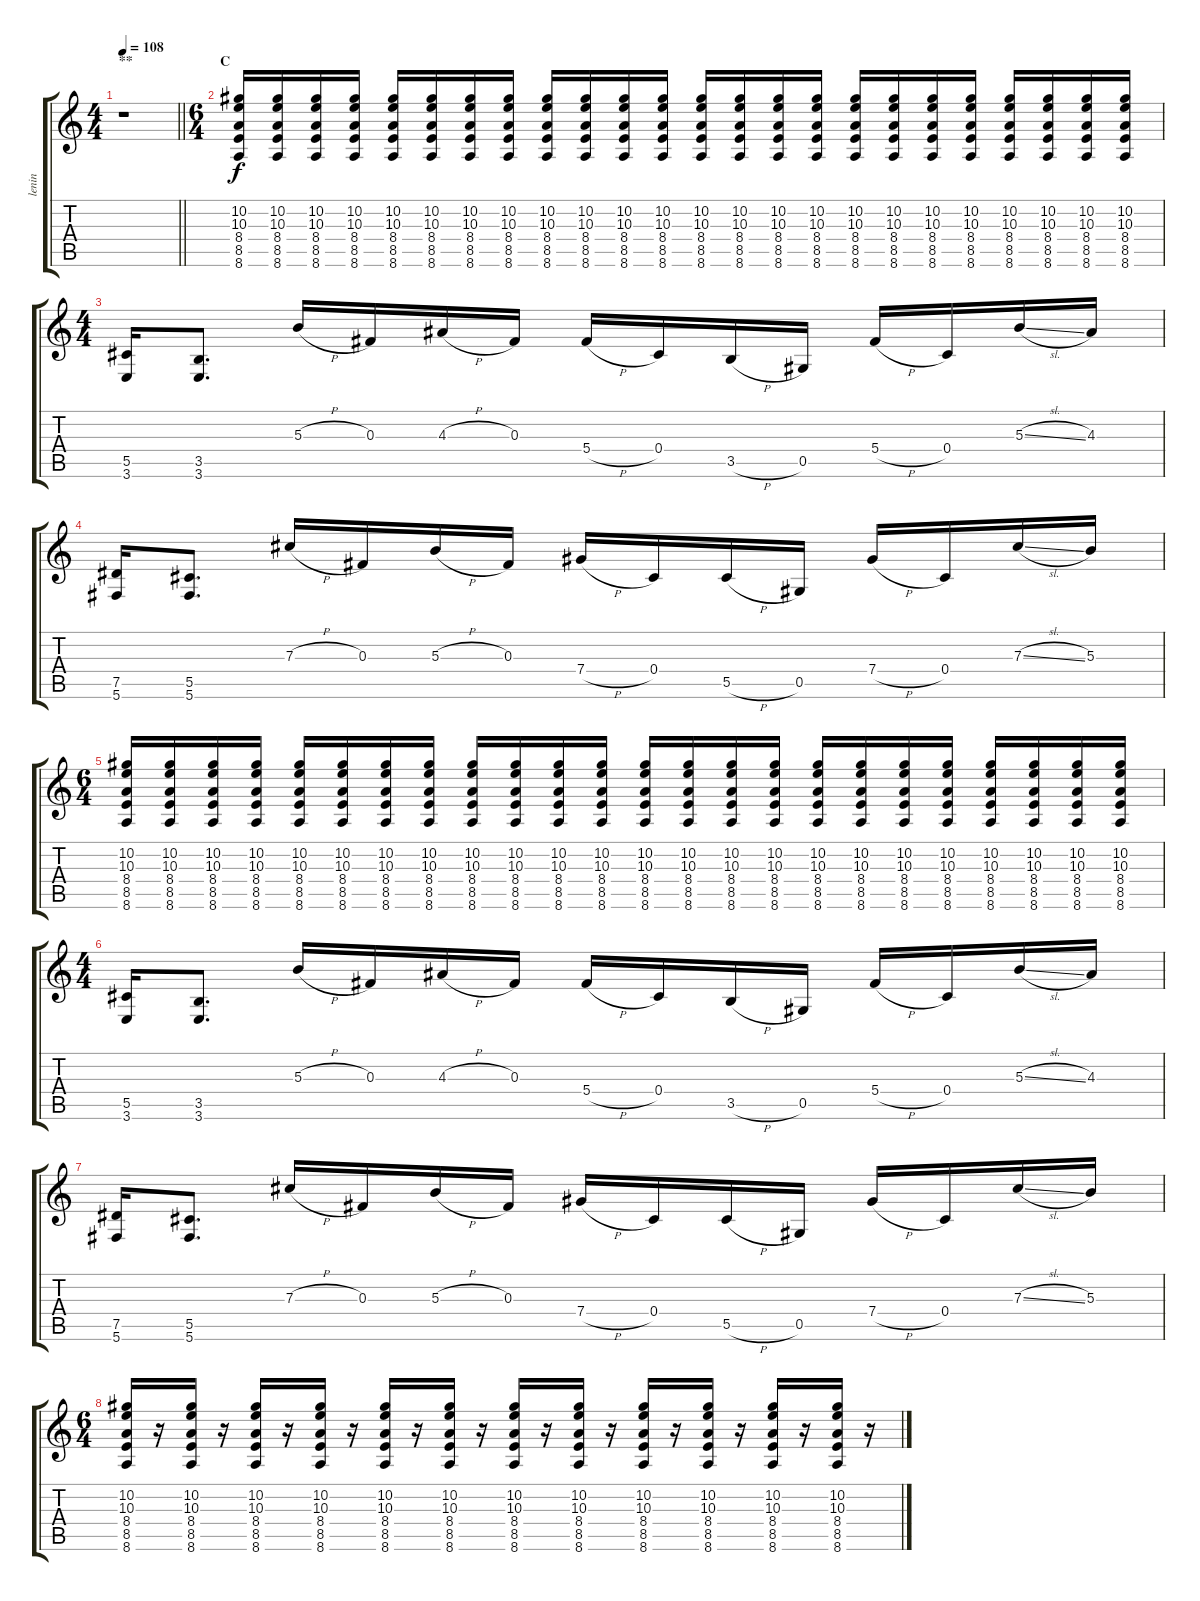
\track ("lenin" "lenin") {instrument distortionguitar}
\staff {score tabs}
\tuning (Eb4 Bb3 Gb3 Db3 Ab2 Db2) {hide}
\ts (4 4)
\section ("" "**")
\tempo 108
\clef g2
\barLineRight lightlight
\ks c
r.1{dy f} |
\ts (6 4)
\section ("" "C")
(10.2 10.3 8.4 8.5 8.6).16 (10.2 10.3 8.4 8.5 8.6).16 (10.2 10.3 8.4 8.5 8.6).16 (10.2 10.3 8.4 8.5 8.6).16 (10.2 10.3 8.4 8.5 8.6).16 (10.2 10.3 8.4 8.5 8.6).16 (10.2 10.3 8.4 8.5 8.6).16 (10.2 10.3 8.4 8.5 8.6).16 (10.2 10.3 8.4 8.5 8.6).16 (10.2 10.3 8.4 8.5 8.6).16 (10.2 10.3 8.4 8.5 8.6).16 (10.2 10.3 8.4 8.5 8.6).16 (10.2 10.3 8.4 8.5 8.6).16 (10.2 10.3 8.4 8.5 8.6).16 (10.2 10.3 8.4 8.5 8.6).16 (10.2 10.3 8.4 8.5 8.6).16 (10.2 10.3 8.4 8.5 8.6).16 (10.2 10.3 8.4 8.5 8.6).16 (10.2 10.3 8.4 8.5 8.6).16 (10.2 10.3 8.4 8.5 8.6).16 (10.2 10.3 8.4 8.5 8.6).16 (10.2 10.3 8.4 8.5 8.6).16 (10.2 10.3 8.4 8.5 8.6).16 (10.2 10.3 8.4 8.5 8.6).16 |
\ts (4 4)
(5.5 3.6).16 (3.5 3.6).8{d} 5.3{h}.16 0.3.16 4.3{h}.16 0.3.16 5.4{h}.16 0.4.16 3.5{h}.16 0.5.16 5.4{h}.16 0.4.16 5.3{sl}.16 4.3.16 |
(7.5 5.6).16 (5.5 5.6).8{d} 7.3{h}.16 0.3.16 5.3{h}.16 0.3.16 7.4{h}.16 0.4.16 5.5{h}.16 0.5.16 7.4{h}.16 0.4.16 7.3{sl}.16 5.3.16 |
\ts (6 4)
(10.2 10.3 8.4 8.5 8.6).16 (10.2 10.3 8.4 8.5 8.6).16 (10.2 10.3 8.4 8.5 8.6).16 (10.2 10.3 8.4 8.5 8.6).16 (10.2 10.3 8.4 8.5 8.6).16 (10.2 10.3 8.4 8.5 8.6).16 (10.2 10.3 8.4 8.5 8.6).16 (10.2 10.3 8.4 8.5 8.6).16 (10.2 10.3 8.4 8.5 8.6).16 (10.2 10.3 8.4 8.5 8.6).16 (10.2 10.3 8.4 8.5 8.6).16 (10.2 10.3 8.4 8.5 8.6).16 (10.2 10.3 8.4 8.5 8.6).16 (10.2 10.3 8.4 8.5 8.6).16 (10.2 10.3 8.4 8.5 8.6).16 (10.2 10.3 8.4 8.5 8.6).16 (10.2 10.3 8.4 8.5 8.6).16 (10.2 10.3 8.4 8.5 8.6).16 (10.2 10.3 8.4 8.5 8.6).16 (10.2 10.3 8.4 8.5 8.6).16 (10.2 10.3 8.4 8.5 8.6).16 (10.2 10.3 8.4 8.5 8.6).16 (10.2 10.3 8.4 8.5 8.6).16 (10.2 10.3 8.4 8.5 8.6).16 |
\ts (4 4)
(5.5 3.6).16 (3.5 3.6).8{d} 5.3{h}.16 0.3.16 4.3{h}.16 0.3.16 5.4{h}.16 0.4.16 3.5{h}.16 0.5.16 5.4{h}.16 0.4.16 5.3{sl}.16 4.3.16 |
(7.5 5.6).16 (5.5 5.6).8{d} 7.3{h}.16 0.3.16 5.3{h}.16 0.3.16 7.4{h}.16 0.4.16 5.5{h}.16 0.5.16 7.4{h}.16 0.4.16 7.3{sl}.16 5.3.16 |
\ts (6 4)
(10.2 10.3 8.4 8.5 8.6).16 r.16 (10.2 10.3 8.4 8.5 8.6).16 r.16 (10.2 10.3 8.4 8.5 8.6).16 r.16 (10.2 10.3 8.4 8.5 8.6).16 r.16 (10.2 10.3 8.4 8.5 8.6).16 r.16 (10.2 10.3 8.4 8.5 8.6).16 r.16 (10.2 10.3 8.4 8.5 8.6).16 r.16 (10.2 10.3 8.4 8.5 8.6).16 r.16 (10.2 10.3 8.4 8.5 8.6).16 r.16 (10.2 10.3 8.4 8.5 8.6).16 r.16 (10.2 10.3 8.4 8.5 8.6).16 r.16 (10.2 10.3 8.4 8.5 8.6).16 r.16
